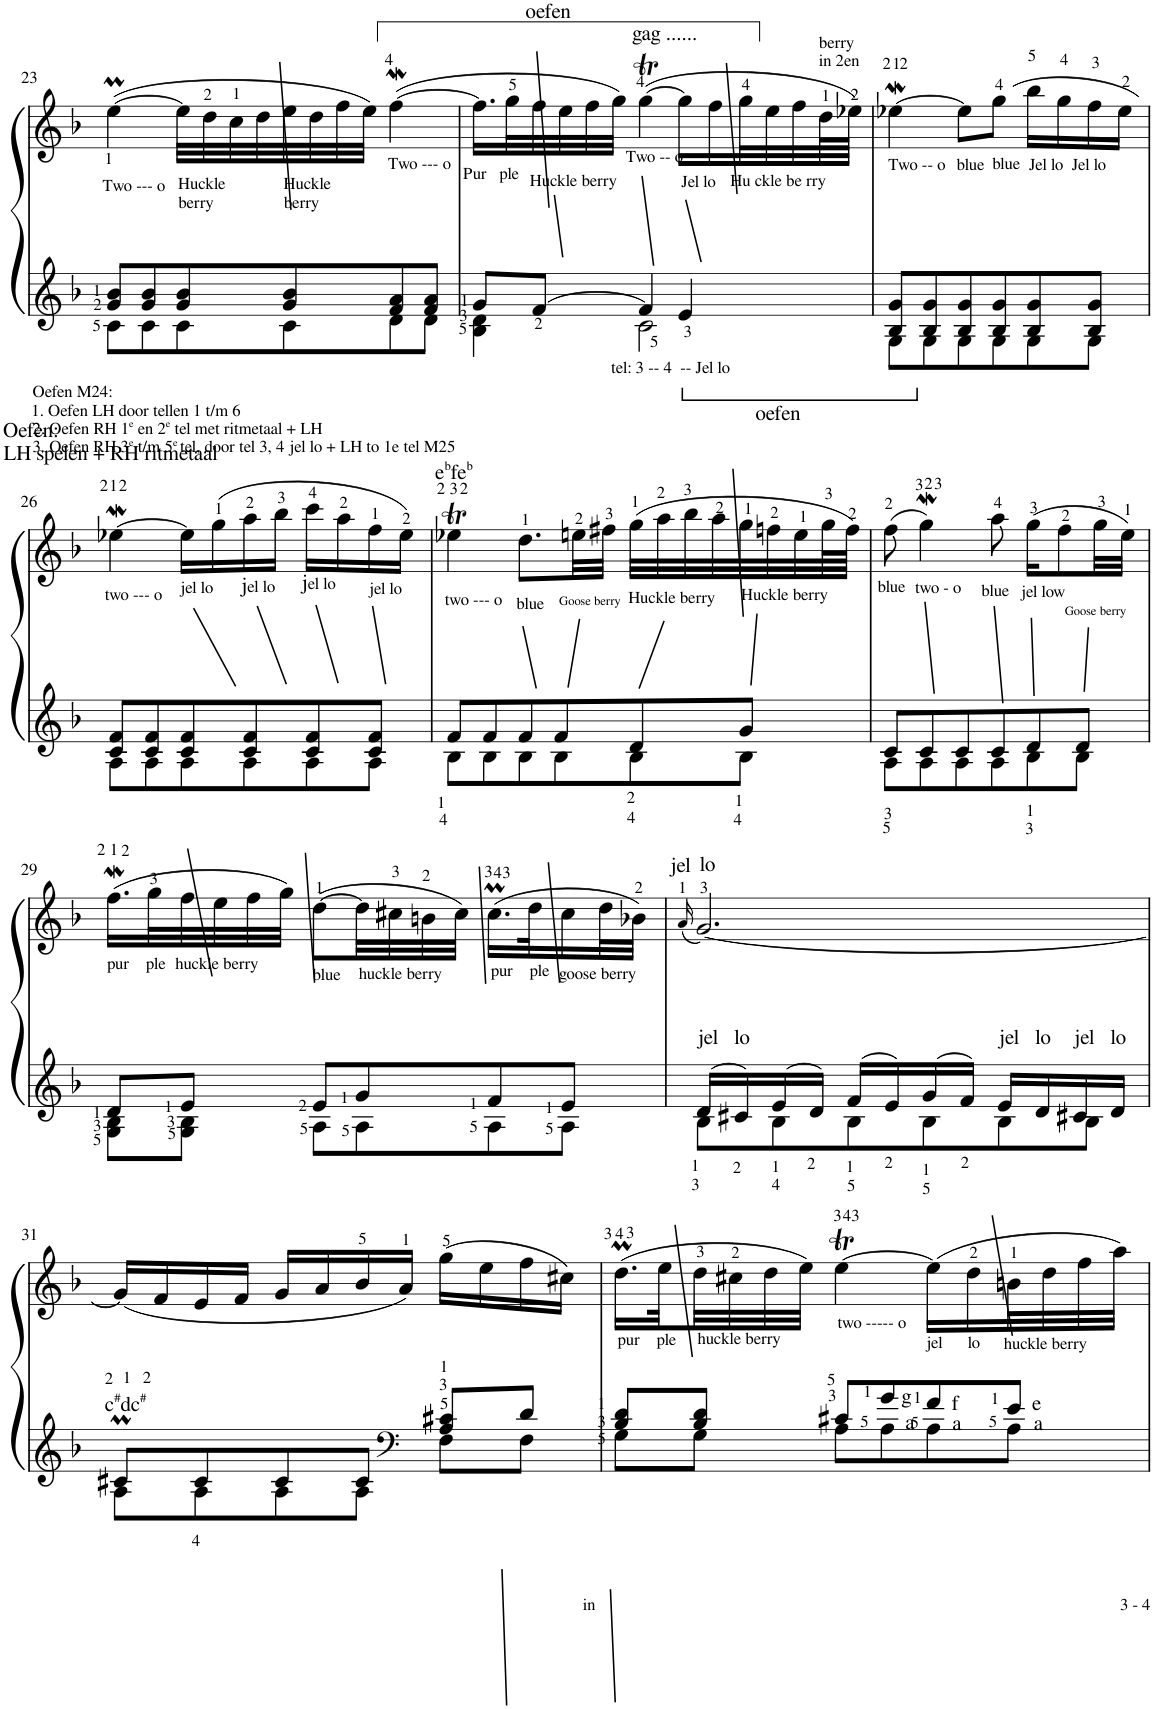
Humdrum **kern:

**kern	**kern
*part1	*part1
*staff2	*staff1
*I"Piano	*
*I'Pno	*
!!LO:PB:g=z
*clefG2	*clefG2
*k[b-]	*k[b-]
*M3/4	*M3/4
=23	=23
*^	*
!	!	!LO:TX:b:t=Two --- o
!LO:TX:b:t=Oefen M24&colon;	!	!
!LO:TX:b:t=1. Oefen LH door tellen 1 t/m 6	!	!
!LO:TX:b:t=2. Oefen RH 1	!	!
!LO:TX:b:t=e	!	!
!LO:TX:b:t=en 2	!	!
!LO:TX:b:t=e	!	!
!LO:TX:b:t=tel met ritmetaal + LH	!	!
!LO:TX:b:t=3. Oefen RH 3	!	!
!LO:TX:b:t=e	!	!
!LO:TX:b:t=t/m 5	!	!
!LO:TX:b:t=e	!	!
!LO:TX:b:t=tel, door tel 3, 4 jel lo + LH to 1e tel M25	!	!
8g/ 8b-/L	8c\L	([4eem<\
8g/ 8b-/	8c\	.
!	!	!LO:TX:b:t=Huckle
!	!	!LO:TX:b:t=berry
8g/ 8b-/	8c\	32ee\LLL]
.	.	32dd<\
.	.	32cc<\
.	.	32dd\
!	!	!LO:TX:b:t=Huckle
!	!	!LO:TX:b:t=berry
8g/ 8b-/	8c\	32ee\
.	.	32dd\
.	.	32ff\
.	.	32ee\JJJ)
!	!	!LO:TX:b:t=Two --- o
8f/ 8a/	8d\	([4ffw<\
8f/ 8a/J	8d\J	.
=24	=24	=24
!	!	!LO:TX:b:t=Pur   ple
8g/L	4B-\ 4d\	16.ff\LL]
.	.	32gg\L
!	!	!LO:TX:b:t=Huckle berry
[8f/J	.	32ff\
!	!	!LO:TX:a:t=oefen
.	.	32ee\
.	.	32ff\
.	.	32gg\JJJ)
!	!	!LO:TX:b:t=Two -- o
!	!	!LO:TX:a:t=gag ......
!LO:TX:b:t=tel&colon; 3 -- 4  -- Jel lo	!	!
4f/]	2c\	([4ggT\
!	!	!LO:TX:b:t=Jel lo
4e/	.	16gg\LL]
.	.	16ff\
!	!	!LO:TX:b:t=Hu ckle be rry
!	!	!LO:TX:b:t=oefen
.	.	32gg\L
.	.	32ee\
.	.	32ff\
!	!	!LO:TX:a:t=berry
!	!	!LO:TX:a:t=in 2en
.	.	64dd\L
.	.	64ee-X\JJJJ)
=25	=25	=25
!	!	!LO:TX:b:t=Two -- o
8B-/ 8g/L	8G\L	[4ee-Xw\
8B-/ 8g/	8G\	.
!	!	!LO:TX:b:t=blue
8B-/ 8g/	8G\	8ee-\L]
!	!	!LO:TX:b:t=blue
8B-/ 8g/	8G\	(8gg\J
!	!	!LO:TX:b:t=Jel lo  Jel lo
8B-/ 8g/	8G\	16bb-\LL
.	.	16gg\
8B-/ 8g/J	8G\J	16ff\
.	.	16ee-\JJ)
!!LO:LB:g=z
=26	=26	=26
!	!	!LO:TX:a:t=Oefen&colon;
!	!	!LO:TX:a:t=LH spelen + RH ritmetaal
!	!	!LO:TX:b:t=two --- o
8c/ 8f/L	8A\L	[4ee-Xw\
8c/ 8f/	8A\	.
!	!	!LO:TX:b:t=jel lo
8c/ 8f/	8A\	16ee-\LL]
.	.	(16gg\
!	!	!LO:TX:b:t=j
!	!	!LO:TX:b:t=el lo
8c/ 8f/	8A\	16aa\
.	.	16bb-\JJ
!	!	!LO:TX:b:t=j
!	!	!LO:TX:b:t=el lo
8c/ 8f/	8A\	16ccc\LL
.	.	16aa\
!	!	!LO:TX:b:t=jel lo
8c/ 8f/J	8A\J	16ff\
.	.	16ee-\JJ)
=27	=27	=27
!	!	!LO:TX:a:t=e
!	!	!LO:TX:a:t=b
!	!	!LO:TX:a:t=fe
!	!	!LO:TX:a:t=b
!	!	!LO:TX:b:t=two --- o
8f/L	8B-\L	4ee-XT\
8f/	8B-\	.
!	!	!LO:TX:b:t=blue
8f/	8B-\	8.dd\L
!LO:TX:a:t=Goose berry	!	!
8f/	8B-\	.
.	.	32een\LL
.	.	32ff#X\JJJ
!LO:TX:a:t=Huckle berry	!	!
8d/	8B-\	(32gg\LLL
.	.	32aa\
.	.	32bb-\
.	.	32aa\
!LO:TX:a:t=Huckle berry	!	!
8g/J	8B-\J	32gg\
.	.	32ffn\
.	.	32ee\
.	.	64gg\L
.	.	64ff\JJJJ)
=28	=28	=28
!	!	!LO:TX:b:t=blue
8c/L	8A\L	(8ff\
!	!	!LO:TX:b:t=two - o
8c/	8A\	4ggW\)
8c/	8A\	.
!	!	!LO:TX:b:t=blue
8c/	8A\	8aa\
!	!	!LO:TX:b:t=jel low
8d/	8B-\	(16gg\KL
.	.	8ff\
!LO:TX:a:t=Goose berry	!	!
8d/J	8B-\J	.
.	.	32gg\LL
.	.	32ee\JJJ)
!!LO:LB:g=z
=29	=29	=29
!	!	!LO:TX:b:t=pur    ple
8d/L	8G\ 8B-\L	(16.ffw\LL
.	.	32gg\L
!	!	!LO:TX:b:t=huckle berry
8e/J	8G\ 8B-\J	32ff\
.	.	32ee\
.	.	32ff\
.	.	32gg\JJJ)
!	!	!LO:TX:b:t=blue
8e/L	8A\L	([8dd\L
!	!	!LO:TX:b:t=huckle berry
8g/	8A\	32dd\LL]
.	.	32cc#X\
.	.	32bn\
.	.	32cc#\JJJ)
!	!	!LO:TX:b:t=pur    ple
8f/	8A\	(16.cc#m\LL
.	.	32dd\K
!	!	!LO:TX:b:t=goose berry
8e/J	8A\J	16cc#\
.	.	32dd\L
.	.	32b-X\JJJ)
=30	=30	=30
.	.	(16qa/
!	!	!LO:TX:a:t=jel
!	!	!LO:TX:a:t=lo
!LO:TX:a:t=jel	!	!
16d/LL	8B-\L	[2.g/)
!LO:TX:a:t=lo	!	!
16c#X/	.	.
16e/	8B-\	.
16d/JJ	.	.
16f/LL	8B-\	.
16e/	.	.
16g/	8B-\	.
16f/JJ	.	.
!LO:TX:a:t=jel	!	!
16e/LL	8B-\	.
!LO:TX:a:t=lo	!	!
16d/	.	.
!LO:TX:a:t=jel	!	!
16c#X/	8B-\J	.
!LO:TX:a:t=lo	!	!
16d/JJ	.	.
!!LO:LB:g=z
=31	=31	=31
!LO:TX:a:t=c	!	!
!LO:TX:a:t=#	!	!
!LO:TX:a:t=#	!	!
8c#Xm/L	8A\L	(16g/LL]
.	.	16f/
8c#/	8A\	16e/
.	.	16f/JJ
8c#/	8A\	16g/LL
.	.	16a/
8c#/J	8A\J	16b-/
*clefF4	*	*
.	.	16a/JJ)
8A/ 8c#X/L	8F\L	(16gg\LL
.	.	16ee\
8d/J	8F\J	16ff\
.	.	16cc#X\JJ)
=32	=32	=32
!	!	!LO:TX:b:t=pur    ple
8B-/ 8d/L	8G\L	(16.ddM\LL
.	.	32ee\L
!	!	!LO:TX:b:t=huckle berry
8B-/ 8d/J	8G\J	32dd\
.	.	32cc#X\
.	.	32dd\
.	.	32ee\JJJ)
!	!	!LO:TX:b:t=two ----- o
8c#X/L	8A\L	[4eet\
!LO:TX:a:t=g	!	!
!LO:TX:a:t=a	!	!
8g/	8A\	.
!	!	!LO:TX:b:t=jel      lo
!LO:TX:a:t=f	!	!
!LO:TX:a:t=a	!	!
8f/	8A\	(16ee\LL]
.	.	16dd\
!	!	!LO:TX:b:t=huckle berry
!LO:TX:a:t=e	!	!
!LO:TX:a:t=a	!	!
8e/J	8A\J	32bn\L
.	.	32dd\
.	.	32ff\
.	.	32aa\JJJ)
*v	*v	*
=	=
*-	*-
